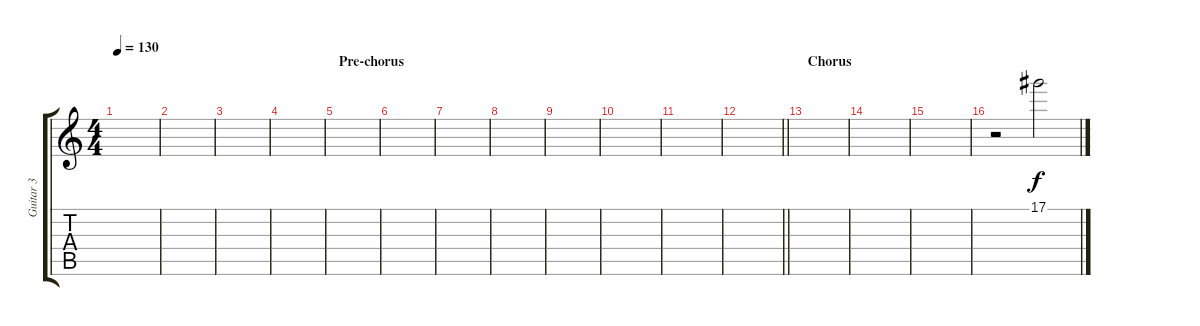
\track ("Guitar 3" "Guitar 3") {instrument overdrivenguitar}
\staff {score tabs}
\tuning (Eb4 Bb3 Gb3 Db3 Ab2 Eb2) {hide}
\ts (4 4)
\tempo 130
\clef g2
\ks c
|
|
|
|
\section ("" "Pre-chorus")
|
|
|
|
|
|
|
\barLineRight lightlight
|
\section ("" "Chorus")
|
|
|
r.2 17.1.2
